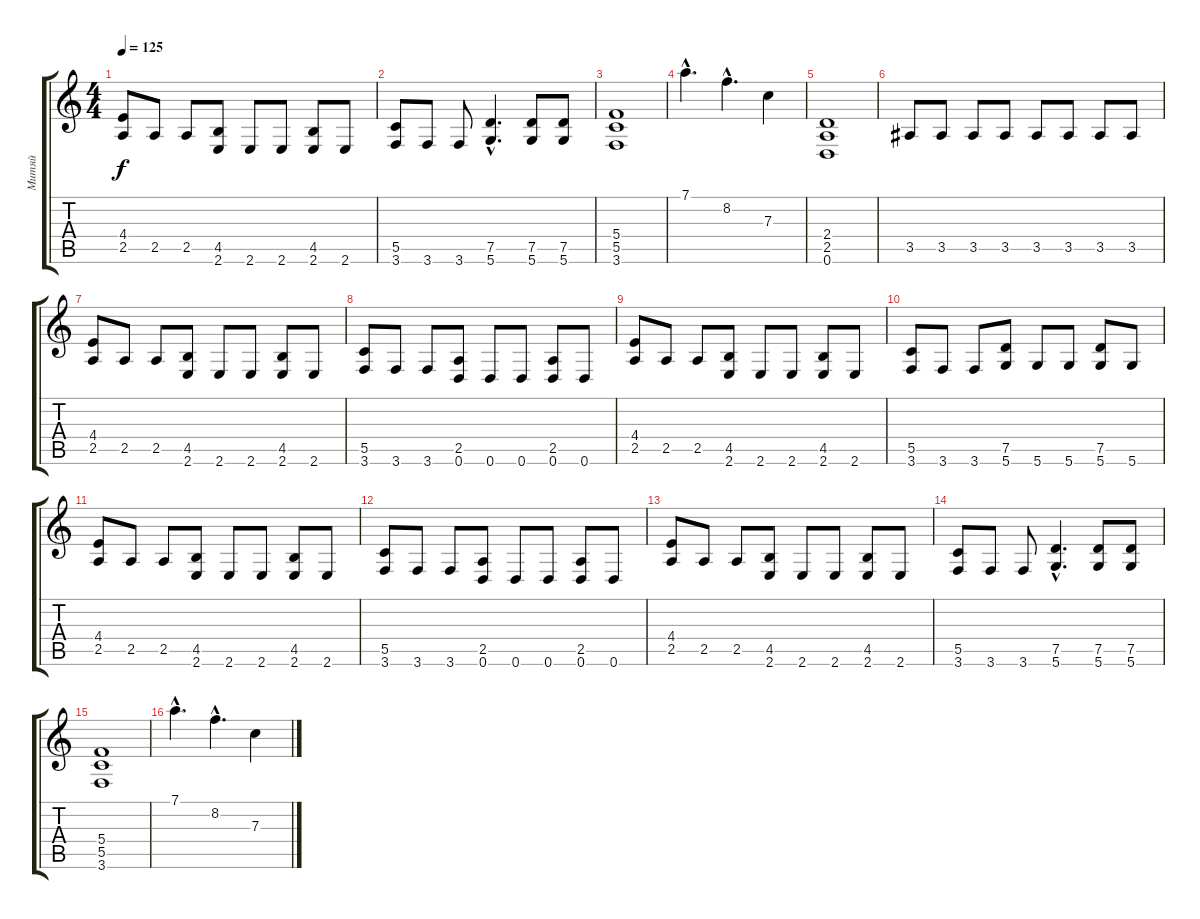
\track ("Митяй" "Митяй") {instrument distortionguitar}
\staff {score tabs}
\tuning (D4 A3 F3 C3 G2 D2) {hide}
\ts (4 4)
\tempo 125
\clef g2
\ks c
(4.4 2.5).8{dy f} 2.5.8 2.5.8 (4.5 2.6).8 2.6.8 2.6.8 (4.5 2.6).8 2.6.8 |
(5.5 3.6).8 3.6.8 3.6.8 (7.5{hac} 5.6{hac}).4{d} (7.5 5.6).8 (7.5 5.6).8 |
(5.4 5.5 3.6).1 |
7.1{hac}.4{d} 8.2{hac}.4{d} 7.3.4 |
(2.4 2.5 0.6).1 |
3.5.8 3.5.8 3.5.8 3.5.8 3.5.8 3.5.8 3.5.8 3.5.8 |
(4.4 2.5).8 2.5.8 2.5.8 (4.5 2.6).8 2.6.8 2.6.8 (4.5 2.6).8 2.6.8 |
(5.5 3.6).8 3.6.8 3.6.8 (2.5 0.6).8 0.6.8 0.6.8 (2.5 0.6).8 0.6.8 |
(4.4 2.5).8 2.5.8 2.5.8 (4.5 2.6).8 2.6.8 2.6.8 (4.5 2.6).8 2.6.8 |
(5.5 3.6).8 3.6.8 3.6.8 (7.5 5.6).8 5.6.8 5.6.8 (7.5 5.6).8 5.6.8 |
(4.4 2.5).8 2.5.8 2.5.8 (4.5 2.6).8 2.6.8 2.6.8 (4.5 2.6).8 2.6.8 |
(5.5 3.6).8 3.6.8 3.6.8 (2.5 0.6).8 0.6.8 0.6.8 (2.5 0.6).8 0.6.8 |
(4.4 2.5).8 2.5.8 2.5.8 (4.5 2.6).8 2.6.8 2.6.8 (4.5 2.6).8 2.6.8 |
(5.5 3.6).8 3.6.8 3.6.8 (7.5{hac} 5.6{hac}).4{d} (7.5 5.6).8 (7.5 5.6).8 |
(5.4 5.5 3.6).1 |
7.1{hac}.4{d} 8.2{hac}.4{d} 7.3.4
